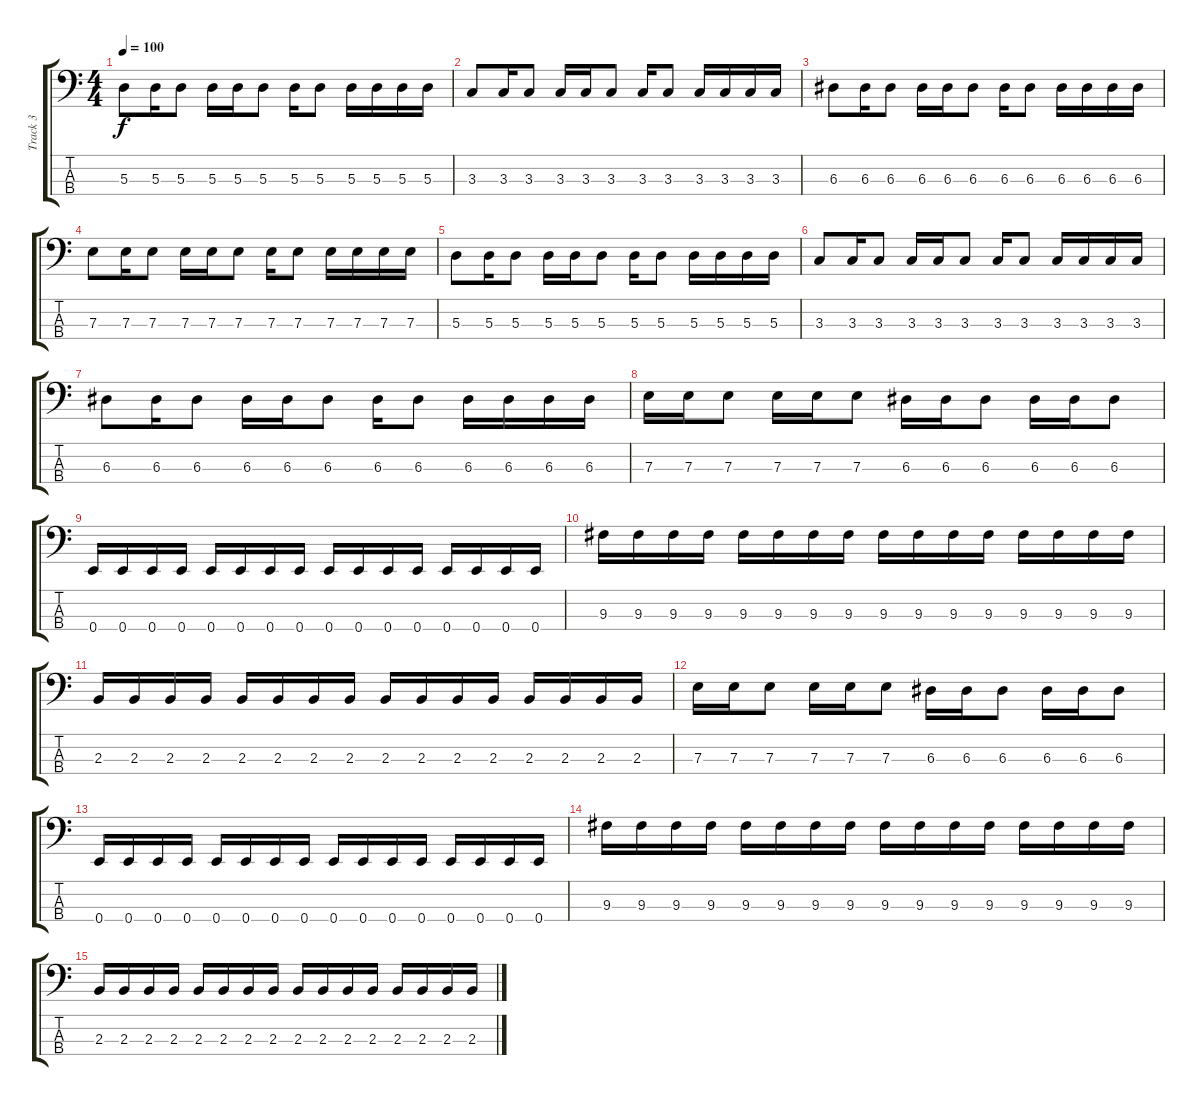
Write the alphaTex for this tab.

\track ("Track 3" "Track 3") {instrument electricbasspick}
\staff {score tabs}
\tuning (G2 D2 A1 E1) {hide}
\ts (4 4)
\tempo 100
\clef f4
\ks c
5.3.8{dy f} 5.3.16 5.3.8 5.3.16 5.3.16 5.3.8 5.3.16 5.3.8 5.3.16 5.3.16 5.3.16 5.3.16 |
3.3.8 3.3.16 3.3.8 3.3.16 3.3.16 3.3.8 3.3.16 3.3.8 3.3.16 3.3.16 3.3.16 3.3.16 |
6.3.8 6.3.16 6.3.8 6.3.16 6.3.16 6.3.8 6.3.16 6.3.8 6.3.16 6.3.16 6.3.16 6.3.16 |
7.3.8 7.3.16 7.3.8 7.3.16 7.3.16 7.3.8 7.3.16 7.3.8 7.3.16 7.3.16 7.3.16 7.3.16 |
5.3.8 5.3.16 5.3.8 5.3.16 5.3.16 5.3.8 5.3.16 5.3.8 5.3.16 5.3.16 5.3.16 5.3.16 |
3.3.8 3.3.16 3.3.8 3.3.16 3.3.16 3.3.8 3.3.16 3.3.8 3.3.16 3.3.16 3.3.16 3.3.16 |
6.3.8 6.3.16 6.3.8 6.3.16 6.3.16 6.3.8 6.3.16 6.3.8 6.3.16 6.3.16 6.3.16 6.3.16 |
7.3.16 7.3.16 7.3.8 7.3.16 7.3.16 7.3.8 6.3.16 6.3.16 6.3.8 6.3.16 6.3.16 6.3.8 |
0.4.16 0.4.16 0.4.16 0.4.16 0.4.16 0.4.16 0.4.16 0.4.16 0.4.16 0.4.16 0.4.16 0.4.16 0.4.16 0.4.16 0.4.16 0.4.16 |
9.3.16 9.3.16 9.3.16 9.3.16 9.3.16 9.3.16 9.3.16 9.3.16 9.3.16 9.3.16 9.3.16 9.3.16 9.3.16 9.3.16 9.3.16 9.3.16 |
2.3.16 2.3.16 2.3.16 2.3.16 2.3.16 2.3.16 2.3.16 2.3.16 2.3.16 2.3.16 2.3.16 2.3.16 2.3.16 2.3.16 2.3.16 2.3.16 |
7.3.16 7.3.16 7.3.8 7.3.16 7.3.16 7.3.8 6.3.16 6.3.16 6.3.8 6.3.16 6.3.16 6.3.8 |
0.4.16 0.4.16 0.4.16 0.4.16 0.4.16 0.4.16 0.4.16 0.4.16 0.4.16 0.4.16 0.4.16 0.4.16 0.4.16 0.4.16 0.4.16 0.4.16 |
9.3.16 9.3.16 9.3.16 9.3.16 9.3.16 9.3.16 9.3.16 9.3.16 9.3.16 9.3.16 9.3.16 9.3.16 9.3.16 9.3.16 9.3.16 9.3.16 |
2.3.16 2.3.16 2.3.16 2.3.16 2.3.16 2.3.16 2.3.16 2.3.16 2.3.16 2.3.16 2.3.16 2.3.16 2.3.16 2.3.16 2.3.16 2.3.16
